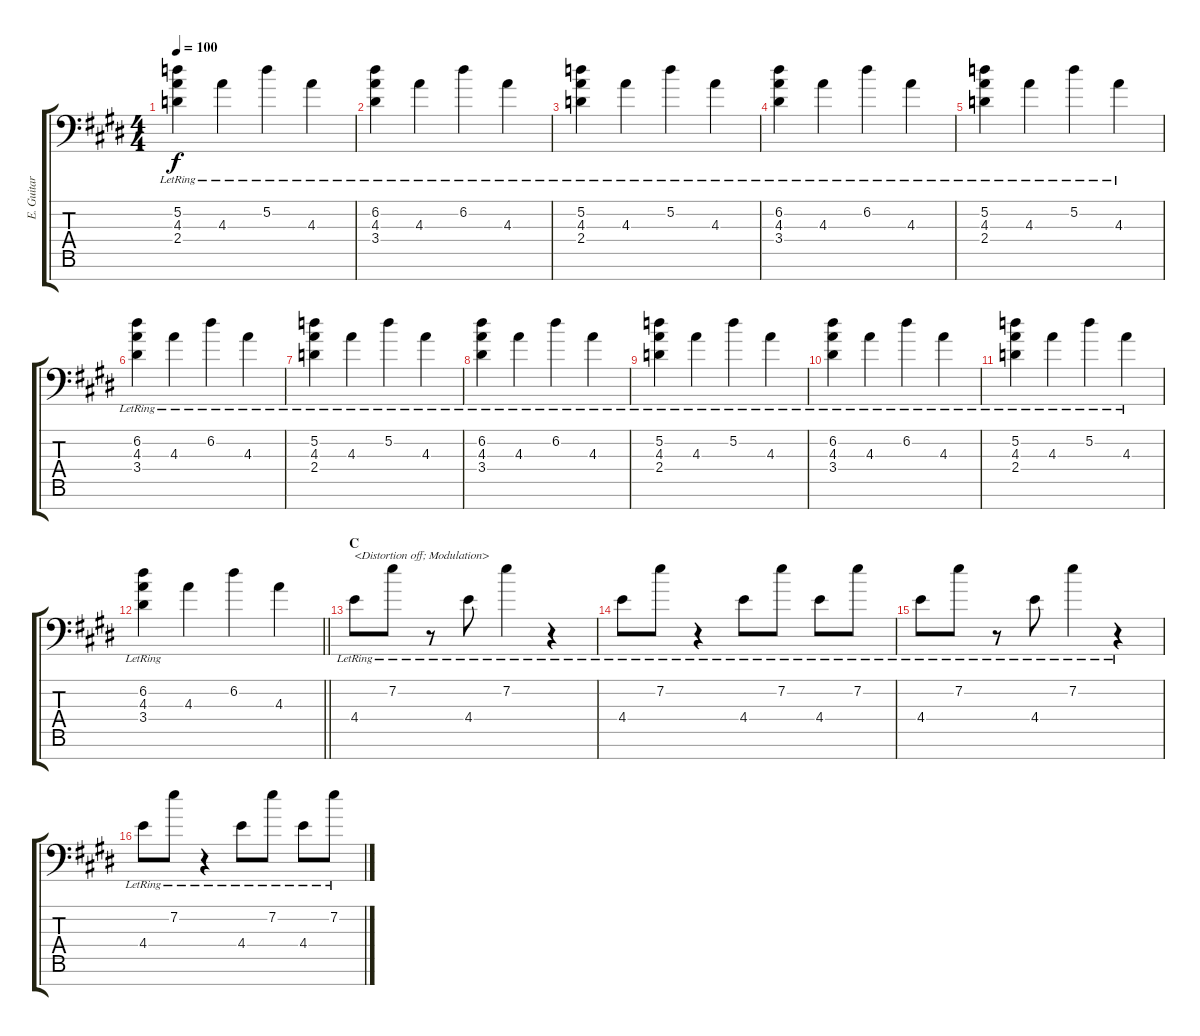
\track ("E. Guitar II" "E. Guitar ") {instrument overdrivenguitar}
\staff {score tabs}
\tuning (D4 A3 F3 C3 G2 D2 A1) {hide}
\ts (4 4)
\tempo 100
\clef f4
\ks e
(5.2{lr} 4.3{lr} 2.4{lr}).4{dy f} 4.3{lr}.4 5.2{lr}.4 4.3{lr}.4 |
(6.2{lr} 4.3{lr} 3.4{lr}).4 4.3{lr}.4 6.2{lr}.4 4.3{lr}.4 |
(5.2{lr} 4.3{lr} 2.4{lr}).4 4.3{lr}.4 5.2{lr}.4 4.3{lr}.4 |
(6.2{lr} 4.3{lr} 3.4{lr}).4 4.3{lr}.4 6.2{lr}.4 4.3{lr}.4 |
(5.2{lr} 4.3{lr} 2.4{lr}).4 4.3{lr}.4 5.2{lr}.4 4.3{lr}.4 |
(6.2{lr} 4.3{lr} 3.4{lr}).4 4.3{lr}.4 6.2{lr}.4 4.3{lr}.4 |
(5.2{lr} 4.3{lr} 2.4{lr}).4 4.3{lr}.4 5.2{lr}.4 4.3{lr}.4 |
(6.2{lr} 4.3{lr} 3.4{lr}).4 4.3{lr}.4 6.2{lr}.4 4.3{lr}.4 |
(5.2{lr} 4.3{lr} 2.4{lr}).4 4.3{lr}.4 5.2{lr}.4 4.3{lr}.4 |
(6.2{lr} 4.3{lr} 3.4{lr}).4 4.3{lr}.4 6.2{lr}.4 4.3{lr}.4 |
(5.2{lr} 4.3{lr} 2.4{lr}).4 4.3{lr}.4 5.2{lr}.4 4.3{lr}.4 |
\barLineRight lightlight
(6.2{lr} 4.3{lr} 3.4{lr}).4 4.3.4 6.2.4 4.3.4 |
\section ("" "C")
4.4{lr}.8{txt "<Distortion off; Modulation>" instrument electricguitarclean} 7.2{lr}.8 r.8 4.4{lr}.8 7.2{lr}.4 r.4 |
4.4{lr}.8 7.2{lr}.8 r.4 4.4{lr}.8 7.2{lr}.8 4.4{lr}.8 7.2{lr}.8 |
4.4{lr}.8 7.2{lr}.8 r.8 4.4{lr}.8 7.2{lr}.4 r.4 |
4.4{lr}.8 7.2{lr}.8 r.4 4.4{lr}.8 7.2{lr}.8 4.4{lr}.8 7.2{lr}.8
